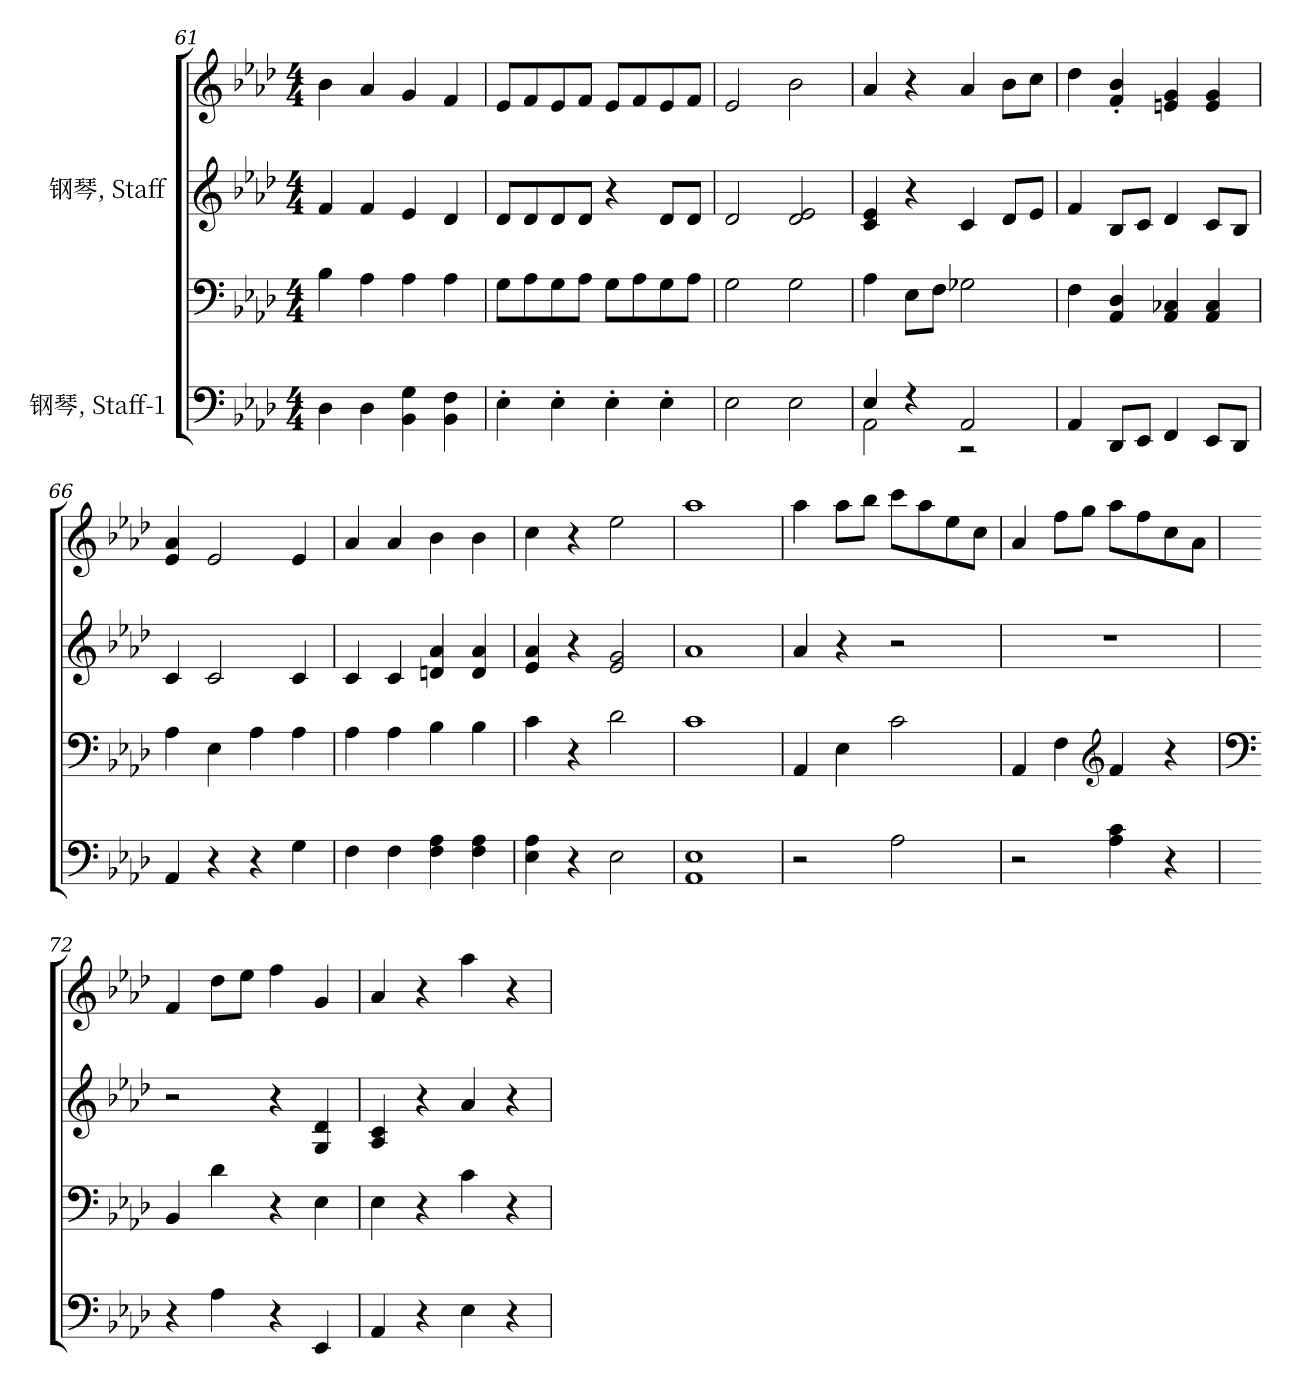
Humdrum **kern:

**kern	**kern	**kern	**kern
*part2	*part2	*part1	*part1
*staff4	*staff3	*staff2	*staff1
*I"钢琴, Staff-1	*	*I"钢琴, Staff	*
*clefF4	*clefF4	*clefG2	*clefG2
*k[b-e-a-d-]	*k[b-e-a-d-]	*k[b-e-a-d-]	*k[b-e-a-d-]
*M4/4	*M4/4	*M4/4	*M4/4
=61	=61	=61	=61
4D-\	4B-\	4f/	4b-\
4D-\	4A-\	4f/	4a-/
4BB-\ 4G\	4A-\	4e-/	4g/
4BB-\ 4F\	4A-\	4d-/	4f/
!!LO:PB:g=z
=62	=62	=62	=62
4E-'\	8G\L	8d-/L	8e-/L
.	8A-\	8d-/	8f/
4E-'\	8G\	8d-/	8e-/
.	8A-\J	8d-/J	8f/J
4E-'\	8G\L	4r	8e-/L
.	8A-\	.	8f/
4E-'\	8G\	8d-/L	8e-/
.	8A-\J	8d-/J	8f/J
=63	=63	=63	=63
2E-\	2G\	2d-/	2e-/
2E-\	2G\	2d-/ 2e-/	2b-\
=64	=64	=64	=64
*^	*	*	*
4E-/	2AA-\	4A-\	4c/ 4e-/	4a-/
4r	.	8E-\L	4r	4r
.	.	8F\J	.	.
2AA-/	2r	2G-X\	4c/	4a-/
.	.	.	8d-/L	8b-\L
.	.	.	8e-/J	8cc\J
*v	*v	*	*	*
=65	=65	=65	=65
4AA-/	4F\	4f/	4dd-\
8DD-/L	4AA-/ 4D-/	8B-/L	4f/' 4b-/'
8EE-/J	.	8c/J	.
4FF/	4AA-/ 4C-X/	4d-/	4en/ 4g/
8EE-/L	4AA-/ 4C-/	8c/L	4e/ 4g/
8DD-/J	.	8B-/J	.
=66	=66	=66	=66
4AA-/	4A-\	4c/	4e-/ 4a-/
4r	4E-\	2c/	2e-/
4r	4A-\	.	.
4G\	4A-\	4c/	4e-/
=67	=67	=67	=67
4F\	4A-\	4c/	4a-/
4F\	4A-\	4c/	4a-/
4F\ 4A-\	4B-\	4dn/ 4a-/	4b-\
4F\ 4A-\	4B-\	4d/ 4a-/	4b-\
!!LO:LB:g=z
=68	=68	=68	=68
4E-\ 4A-\	4c\	4e-/ 4a-/	4cc\
4r	4r	4r	4r
2E-\	2d-\	2e-/ 2g/	2ee-\
=69	=69	=69	=69
1AA- 1E-	1c	1a-	1aa-
=70	=70	=70	=70
2r	4AA-/	4a-/	4aa-\
.	4E-\	4r	8aa-\L
.	.	.	8bb-\J
2A-\	2c\	2r	8ccc\L
.	.	.	8aa-\
.	.	.	8ee-\
.	.	.	8cc\J
=71	=71	=71	=71
2r	4AA-/	1r	4a-/
.	4F\	.	8ff\L
.	.	.	8gg\J
*	*clefG2	*	*
4A-\ 4c\	4f/	.	8aa-\L
.	.	.	8ff\
4r	4r	.	8cc\
.	.	.	8a-\J
=72	=72	=72	=72
*	*clefF4	*	*
4r	4BB-/	2r	4f/
4A-\	4d-\	.	8dd-\L
.	.	.	8ee-\J
4r	4r	4r	4ff\
4EE-/	4E-\	4G/ 4d-/	4g/
=73	=73	=73	=73
4AA-/	4E-\	4A-/ 4c/	4a-/
4r	4r	4r	4r
4E-\	4c\	4a-/	4aa-\
4r	4r	4r	4r
=	=	=	=
*-	*-	*-	*-
